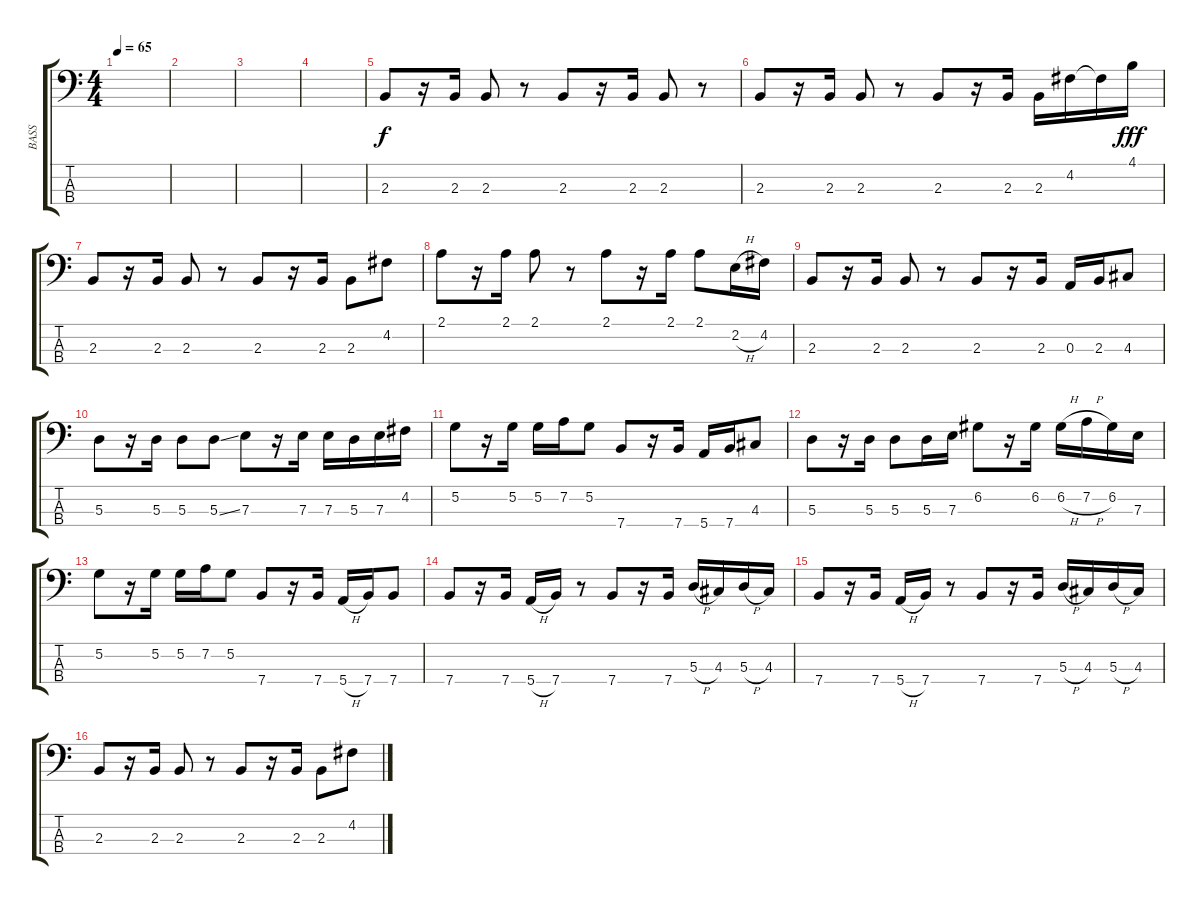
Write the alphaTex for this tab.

\track ("BASS" "BASS") {instrument fretlessbass}
\staff {score tabs}
\tuning (G2 D2 A1 E1) {hide}
\ts (4 4)
\tempo 65
\clef f4
\ks c
|
|
|
|
2.3.8 r.16 2.3.16 2.3.8 r.8 2.3.8 r.16 2.3.16 2.3.8 r.8 |
2.3.8 r.16 2.3.16 2.3.8 r.8 2.3.8 r.16 2.3.16 2.3.16 4.2.16 4.2{t}.16{dy f} 4.1.16{dy fff} |
2.3.8 r.16 2.3.16 2.3.8 r.8 2.3.8 r.16 2.3.16 2.3.8 4.2.8 |
2.1.8 r.16 2.1.16 2.1.8 r.8 2.1.8 r.16 2.1.16 2.1.8 2.2{h}.16 4.2.16 |
2.3.8 r.16 2.3.16 2.3.8 r.8 2.3.8 r.16 2.3.16 0.3.16 2.3.16 4.3.8 |
5.3.8 r.16 5.3.16 5.3.8 5.3{ss}.8 7.3.8 r.16 7.3.16 7.3.16 5.3.16 7.3.16 4.2.16 |
5.2.8 r.16 5.2.16 5.2.16 7.2.16 5.2.8 7.4.8 r.16 7.4.16 5.4.16 7.4.16 4.3.8 |
5.3.8 r.16 5.3.16 5.3.8 5.3.16 7.3.16 6.2.8 r.16 6.2.16 6.2{h}.16 7.2{h}.16 6.2.16 7.3.16 |
5.2.8 r.16 5.2.16 5.2.16 7.2.16 5.2.8 7.4.8 r.16 7.4.16 5.4{h}.16 7.4.16 7.4.8 |
7.4.8 r.16 7.4.16 5.4{h}.16 7.4.16 r.8 7.4.8 r.16 7.4.16 5.3{h}.16 4.3.16 5.3{h}.16 4.3.16 |
7.4.8 r.16 7.4.16 5.4{h}.16 7.4.16 r.8 7.4.8 r.16 7.4.16 5.3{h}.16 4.3.16 5.3{h}.16 4.3.16 |
2.3.8 r.16 2.3.16 2.3.8 r.8 2.3.8 r.16 2.3.16 2.3.8 4.2.8
